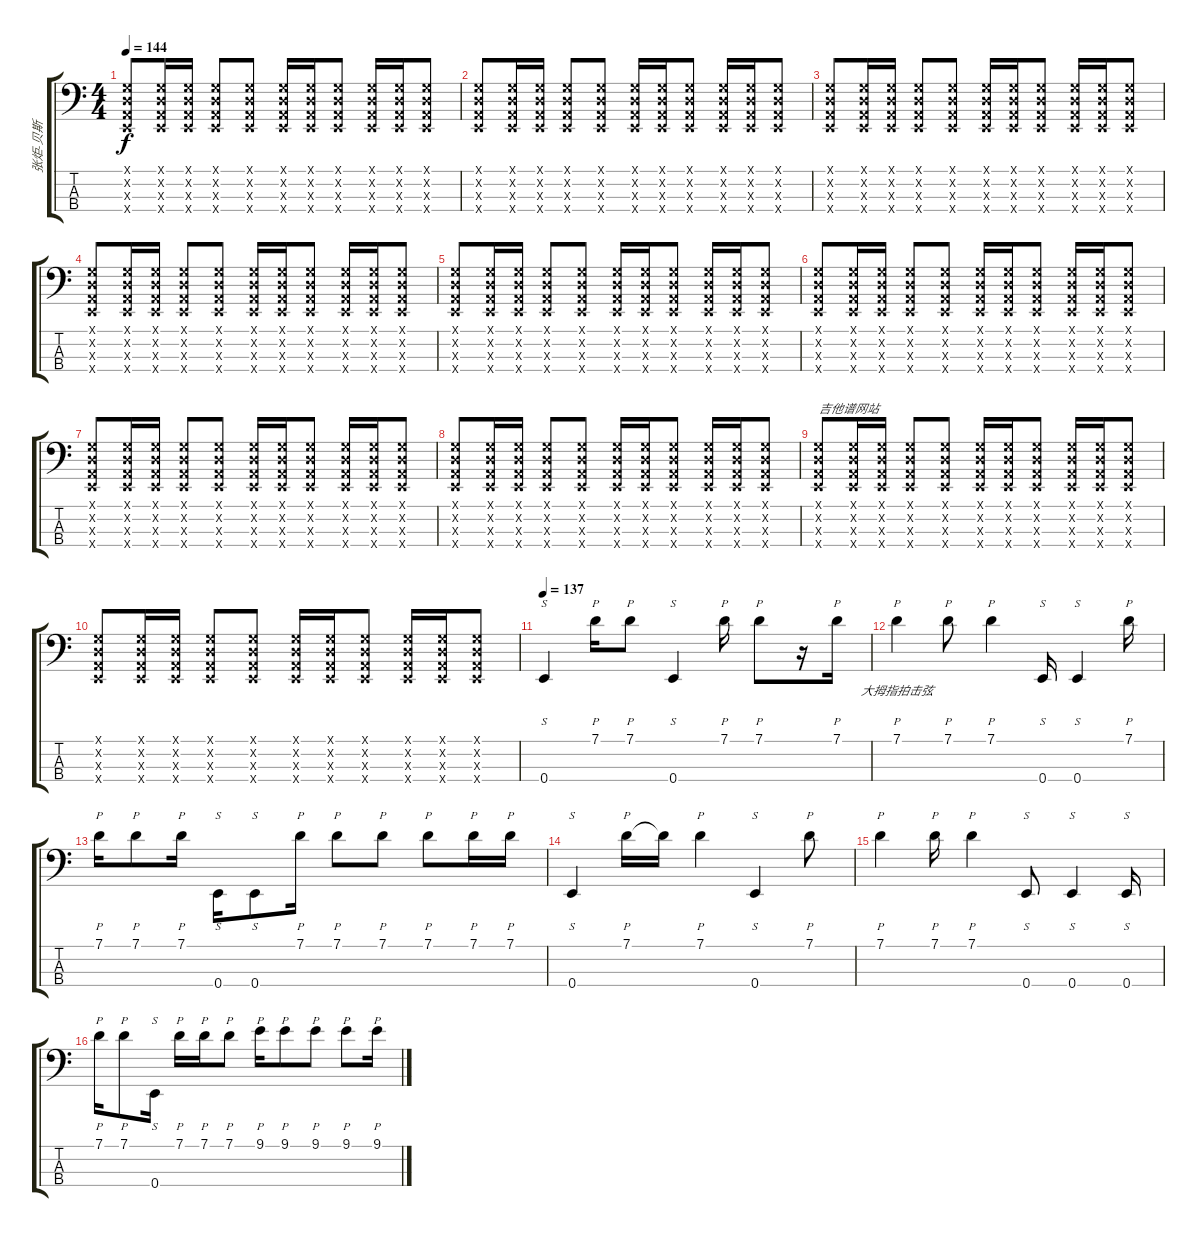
\track ("张炬-贝斯" "张炬-贝斯") {instrument electricbassfinger}
\staff {score tabs}
\tuning (G2 D2 A1 E1) {hide}
\ts (4 4)
\tempo 144
\clef f4
\ks c
(0.1{x} 0.2{x} 0.3{x} 0.4{x}).8{dy f} (0.1{x} 0.2{x} 0.3{x} 0.4{x}).16 (0.1{x} 0.2{x} 0.3{x} 0.4{x}).16 (0.1{x} 0.2{x} 0.3{x} 0.4{x}).8 (0.1{x} 0.2{x} 0.3{x} 0.4{x}).8 (0.1{x} 0.2{x} 0.3{x} 0.4{x}).16 (0.1{x} 0.2{x} 0.3{x} 0.4{x}).16 (0.1{x} 0.2{x} 0.3{x} 0.4{x}).8 (0.1{x} 0.2{x} 0.3{x} 0.4{x}).16 (0.1{x} 0.2{x} 0.3{x} 0.4{x}).16 (0.1{x} 0.2{x} 0.3{x} 0.4{x}).8 |
(0.1{x} 0.2{x} 0.3{x} 0.4{x}).8 (0.1{x} 0.2{x} 0.3{x} 0.4{x}).16 (0.1{x} 0.2{x} 0.3{x} 0.4{x}).16 (0.1{x} 0.2{x} 0.3{x} 0.4{x}).8 (0.1{x} 0.2{x} 0.3{x} 0.4{x}).8 (0.1{x} 0.2{x} 0.3{x} 0.4{x}).16 (0.1{x} 0.2{x} 0.3{x} 0.4{x}).16 (0.1{x} 0.2{x} 0.3{x} 0.4{x}).8 (0.1{x} 0.2{x} 0.3{x} 0.4{x}).16 (0.1{x} 0.2{x} 0.3{x} 0.4{x}).16 (0.1{x} 0.2{x} 0.3{x} 0.4{x}).8 |
(0.1{x} 0.2{x} 0.3{x} 0.4{x}).8 (0.1{x} 0.2{x} 0.3{x} 0.4{x}).16 (0.1{x} 0.2{x} 0.3{x} 0.4{x}).16 (0.1{x} 0.2{x} 0.3{x} 0.4{x}).8 (0.1{x} 0.2{x} 0.3{x} 0.4{x}).8 (0.1{x} 0.2{x} 0.3{x} 0.4{x}).16 (0.1{x} 0.2{x} 0.3{x} 0.4{x}).16 (0.1{x} 0.2{x} 0.3{x} 0.4{x}).8 (0.1{x} 0.2{x} 0.3{x} 0.4{x}).16 (0.1{x} 0.2{x} 0.3{x} 0.4{x}).16 (0.1{x} 0.2{x} 0.3{x} 0.4{x}).8 |
(0.1{x} 0.2{x} 0.3{x} 0.4{x}).8 (0.1{x} 0.2{x} 0.3{x} 0.4{x}).16 (0.1{x} 0.2{x} 0.3{x} 0.4{x}).16 (0.1{x} 0.2{x} 0.3{x} 0.4{x}).8 (0.1{x} 0.2{x} 0.3{x} 0.4{x}).8 (0.1{x} 0.2{x} 0.3{x} 0.4{x}).16 (0.1{x} 0.2{x} 0.3{x} 0.4{x}).16 (0.1{x} 0.2{x} 0.3{x} 0.4{x}).8 (0.1{x} 0.2{x} 0.3{x} 0.4{x}).16 (0.1{x} 0.2{x} 0.3{x} 0.4{x}).16 (0.1{x} 0.2{x} 0.3{x} 0.4{x}).8 |
(0.1{x} 0.2{x} 0.3{x} 0.4{x}).8 (0.1{x} 0.2{x} 0.3{x} 0.4{x}).16 (0.1{x} 0.2{x} 0.3{x} 0.4{x}).16 (0.1{x} 0.2{x} 0.3{x} 0.4{x}).8 (0.1{x} 0.2{x} 0.3{x} 0.4{x}).8 (0.1{x} 0.2{x} 0.3{x} 0.4{x}).16 (0.1{x} 0.2{x} 0.3{x} 0.4{x}).16 (0.1{x} 0.2{x} 0.3{x} 0.4{x}).8 (0.1{x} 0.2{x} 0.3{x} 0.4{x}).16 (0.1{x} 0.2{x} 0.3{x} 0.4{x}).16 (0.1{x} 0.2{x} 0.3{x} 0.4{x}).8 |
(0.1{x} 0.2{x} 0.3{x} 0.4{x}).8 (0.1{x} 0.2{x} 0.3{x} 0.4{x}).16 (0.1{x} 0.2{x} 0.3{x} 0.4{x}).16 (0.1{x} 0.2{x} 0.3{x} 0.4{x}).8 (0.1{x} 0.2{x} 0.3{x} 0.4{x}).8 (0.1{x} 0.2{x} 0.3{x} 0.4{x}).16 (0.1{x} 0.2{x} 0.3{x} 0.4{x}).16 (0.1{x} 0.2{x} 0.3{x} 0.4{x}).8 (0.1{x} 0.2{x} 0.3{x} 0.4{x}).16 (0.1{x} 0.2{x} 0.3{x} 0.4{x}).16 (0.1{x} 0.2{x} 0.3{x} 0.4{x}).8 |
(0.1{x} 0.2{x} 0.3{x} 0.4{x}).8 (0.1{x} 0.2{x} 0.3{x} 0.4{x}).16 (0.1{x} 0.2{x} 0.3{x} 0.4{x}).16 (0.1{x} 0.2{x} 0.3{x} 0.4{x}).8 (0.1{x} 0.2{x} 0.3{x} 0.4{x}).8 (0.1{x} 0.2{x} 0.3{x} 0.4{x}).16 (0.1{x} 0.2{x} 0.3{x} 0.4{x}).16 (0.1{x} 0.2{x} 0.3{x} 0.4{x}).8 (0.1{x} 0.2{x} 0.3{x} 0.4{x}).16 (0.1{x} 0.2{x} 0.3{x} 0.4{x}).16 (0.1{x} 0.2{x} 0.3{x} 0.4{x}).8 |
(0.1{x} 0.2{x} 0.3{x} 0.4{x}).8 (0.1{x} 0.2{x} 0.3{x} 0.4{x}).16 (0.1{x} 0.2{x} 0.3{x} 0.4{x}).16 (0.1{x} 0.2{x} 0.3{x} 0.4{x}).8 (0.1{x} 0.2{x} 0.3{x} 0.4{x}).8 (0.1{x} 0.2{x} 0.3{x} 0.4{x}).16 (0.1{x} 0.2{x} 0.3{x} 0.4{x}).16 (0.1{x} 0.2{x} 0.3{x} 0.4{x}).8 (0.1{x} 0.2{x} 0.3{x} 0.4{x}).16 (0.1{x} 0.2{x} 0.3{x} 0.4{x}).16 (0.1{x} 0.2{x} 0.3{x} 0.4{x}).8 |
(0.1{x} 0.2{x} 0.3{x} 0.4{x}).8{txt "吉他谱网站"} (0.1{x} 0.2{x} 0.3{x} 0.4{x}).16 (0.1{x} 0.2{x} 0.3{x} 0.4{x}).16 (0.1{x} 0.2{x} 0.3{x} 0.4{x}).8 (0.1{x} 0.2{x} 0.3{x} 0.4{x}).8 (0.1{x} 0.2{x} 0.3{x} 0.4{x}).16 (0.1{x} 0.2{x} 0.3{x} 0.4{x}).16 (0.1{x} 0.2{x} 0.3{x} 0.4{x}).8 (0.1{x} 0.2{x} 0.3{x} 0.4{x}).16 (0.1{x} 0.2{x} 0.3{x} 0.4{x}).16 (0.1{x} 0.2{x} 0.3{x} 0.4{x}).8 |
(0.1{x} 0.2{x} 0.3{x} 0.4{x}).8 (0.1{x} 0.2{x} 0.3{x} 0.4{x}).16 (0.1{x} 0.2{x} 0.3{x} 0.4{x}).16 (0.1{x} 0.2{x} 0.3{x} 0.4{x}).8 (0.1{x} 0.2{x} 0.3{x} 0.4{x}).8 (0.1{x} 0.2{x} 0.3{x} 0.4{x}).16 (0.1{x} 0.2{x} 0.3{x} 0.4{x}).16 (0.1{x} 0.2{x} 0.3{x} 0.4{x}).8 (0.1{x} 0.2{x} 0.3{x} 0.4{x}).16 (0.1{x} 0.2{x} 0.3{x} 0.4{x}).16 (0.1{x} 0.2{x} 0.3{x} 0.4{x}).8 |
\tempo 137
0.4.4{s instrument slapbass1} 7.1.16{p} 7.1.8{p} 0.4.4{s} 7.1.16{p} 7.1.8{p} r.16 7.1.16{p} |
7.1.4{p lyrics (0 "大拇指拍击弦") lyrics (1 "") lyrics (2 "") lyrics (3 "") lyrics (4 "") instrument slapbass1} 7.1.8{p} 7.1.4{p} 0.4.16{s} 0.4.4{s} 7.1.16{p} |
7.1.16{p} 7.1.8{p} 7.1.16{p} 0.4.16{s} 0.4.8{s} 7.1.16{p} 7.1.8{p} 7.1.8{p} 7.1.8{p} 7.1.16{p} 7.1.16{p} |
0.4.4{s} 7.1.16{p} 7.1{t}.16 7.1.4{p} 0.4.4{s} 7.1.8{p} |
7.1.4{p} 7.1.16{p} 7.1.4{p} 0.4.8{s} 0.4.4{s} 0.4.16{s} |
7.1.16{p} 7.1.8{p} 0.4.16{s} 7.1.16{p} 7.1.16{p} 7.1.8{p} 9.1.16{p} 9.1.8{p} 9.1.8{p} 9.1.8{p} 9.1.16{p}
